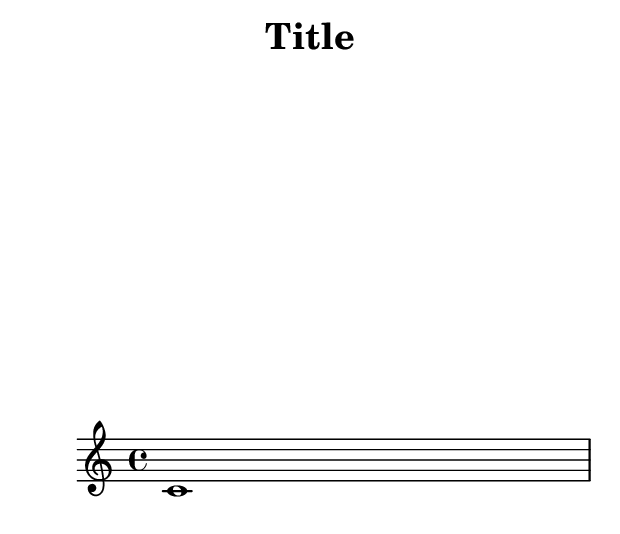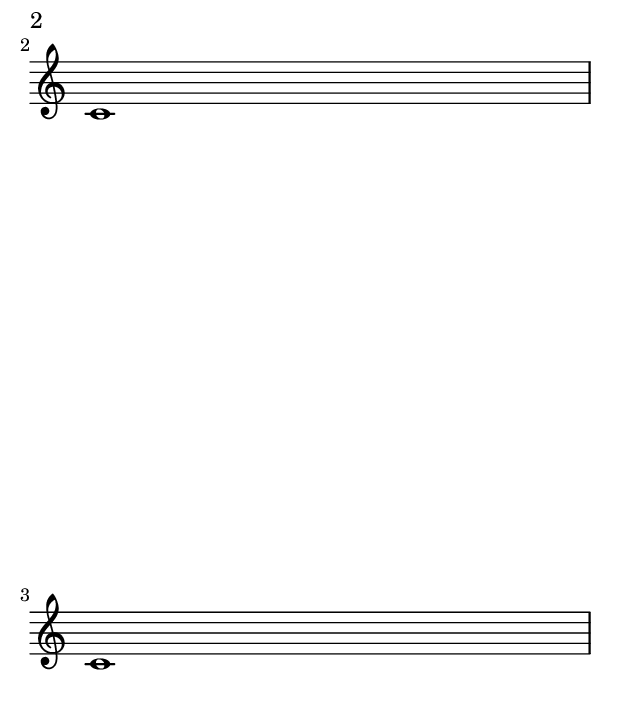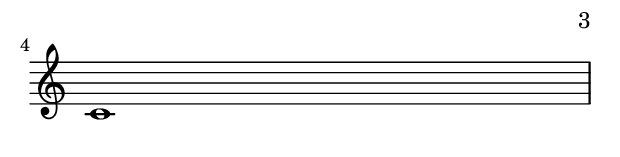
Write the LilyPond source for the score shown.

\version "2.13.1"

\header {
  texidoc = "The max-systems-per-page variable prevents more
than a given number of systems from being on a page. Titles
are not counted as systems. \\noPageBreak can override
max-systems-per-page in unusual situations."
  title = "Title"
}

#(set-default-paper-size "a6")

\book {
  \paper {
    max-systems-per-page = 1
  }

  { c'1 \break c'1 \break \noPageBreak c'1 \break c'1 }
}